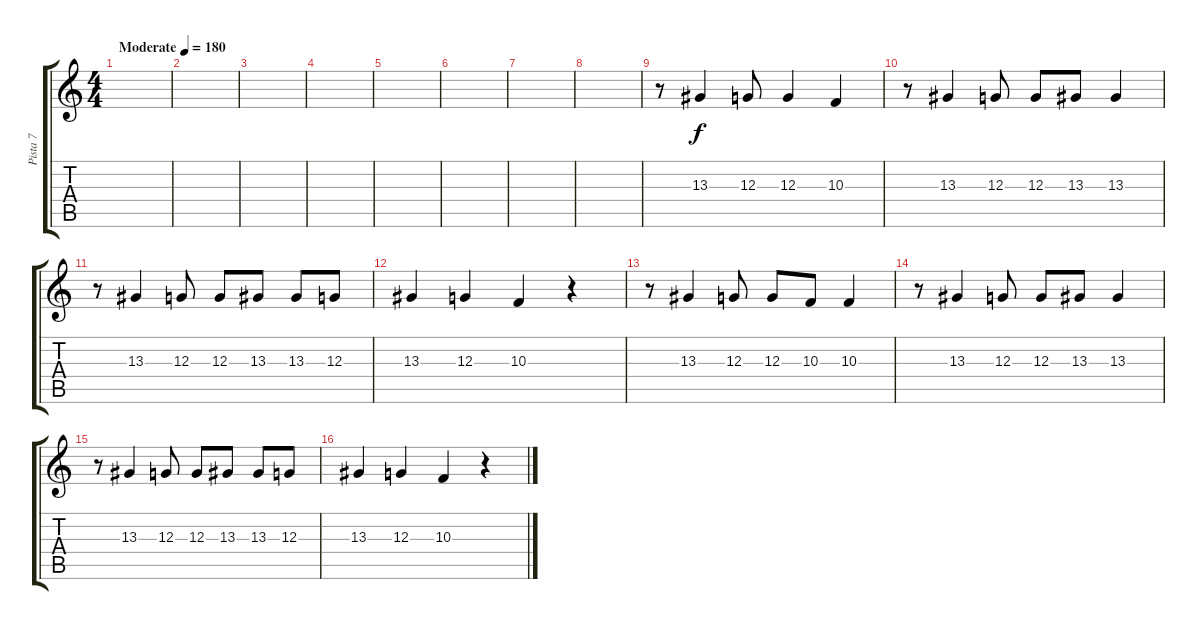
\track ("Pista 7" "Pista 7") {instrument sopranosax}
\staff {score tabs}
\tuning (E4 B3 G3 D3 A2 E2) {hide}
\ts (4 4)
\tempo (180 "Moderate")
\clef g2
\ks c
|
|
|
|
|
|
|
|
r.8 13.3.4 12.3.8 12.3.4 10.3.4 |
r.8 13.3.4 12.3.8 12.3.8 13.3.8 13.3.4 |
r.8 13.3.4 12.3.8 12.3.8 13.3.8 13.3.8 12.3.8 |
13.3.4 12.3.4 10.3.4 r.4 |
r.8 13.3.4 12.3.8 12.3.8 10.3.8 10.3.4 |
r.8 13.3.4 12.3.8 12.3.8 13.3.8 13.3.4 |
r.8 13.3.4 12.3.8 12.3.8 13.3.8 13.3.8 12.3.8 |
13.3.4 12.3.4 10.3.4 r.4
